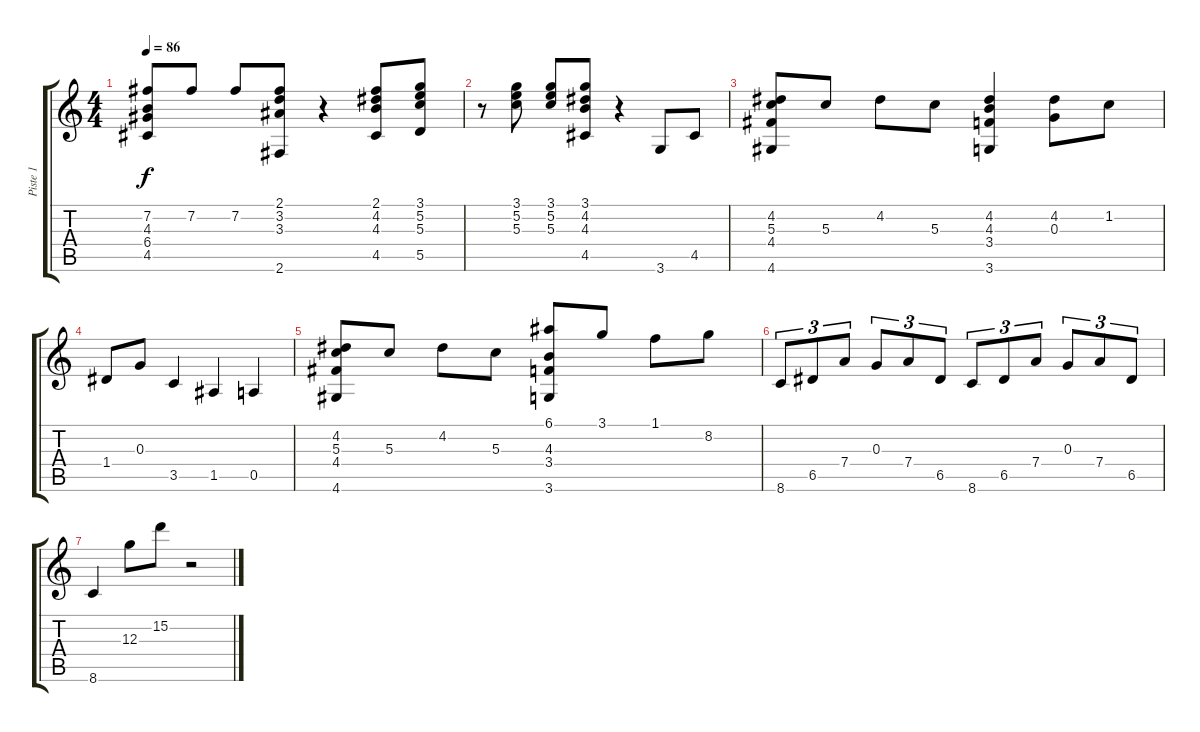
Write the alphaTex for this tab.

\track ("Piste 1" "Piste 1") {instrument acousticguitarnylon}
\staff {score tabs}
\tuning (E4 B3 G3 D3 A2 E2) {hide}
\ts (4 4)
\tempo 86
\clef g2
\ks c
(7.2 4.3 6.4 4.5).8{dy f} 7.2.8 7.2.8 (2.1 3.2 3.3 2.6).8 r.4 (2.1 4.2 4.3 4.5).8 (3.1 5.2 5.3 5.5).8 |
r.8 (3.1 5.2 5.3).8 (3.1 5.2 5.3).8 (3.1 4.2 4.3 4.5).8 r.4 3.6.8 4.5.8 |
(4.2 5.3 4.4 4.6).8 5.3.8 4.2.8 5.3.8 (4.2 4.3 3.4 3.6).4 (4.2 0.3).8 1.2.8 |
1.4.8 0.3.8 3.5.4 1.5.4 0.5.4 |
(4.2 5.3 4.4 4.6).8 5.3.8 4.2.8 5.3.8 (6.1 4.3 3.4 3.6).8 3.1.8 1.1.8 8.2.8 |
8.6.8{tu (3 2)} 6.5.8{tu (3 2)} 7.4.8{tu (3 2)} 0.3.8{tu (3 2)} 7.4.8{tu (3 2)} 6.5.8{tu (3 2)} 8.6.8{tu (3 2)} 6.5.8{tu (3 2)} 7.4.8{tu (3 2)} 0.3.8{tu (3 2)} 7.4.8{tu (3 2)} 6.5.8{tu (3 2)} |
8.6.4 12.3.8 15.2.8 r.2
